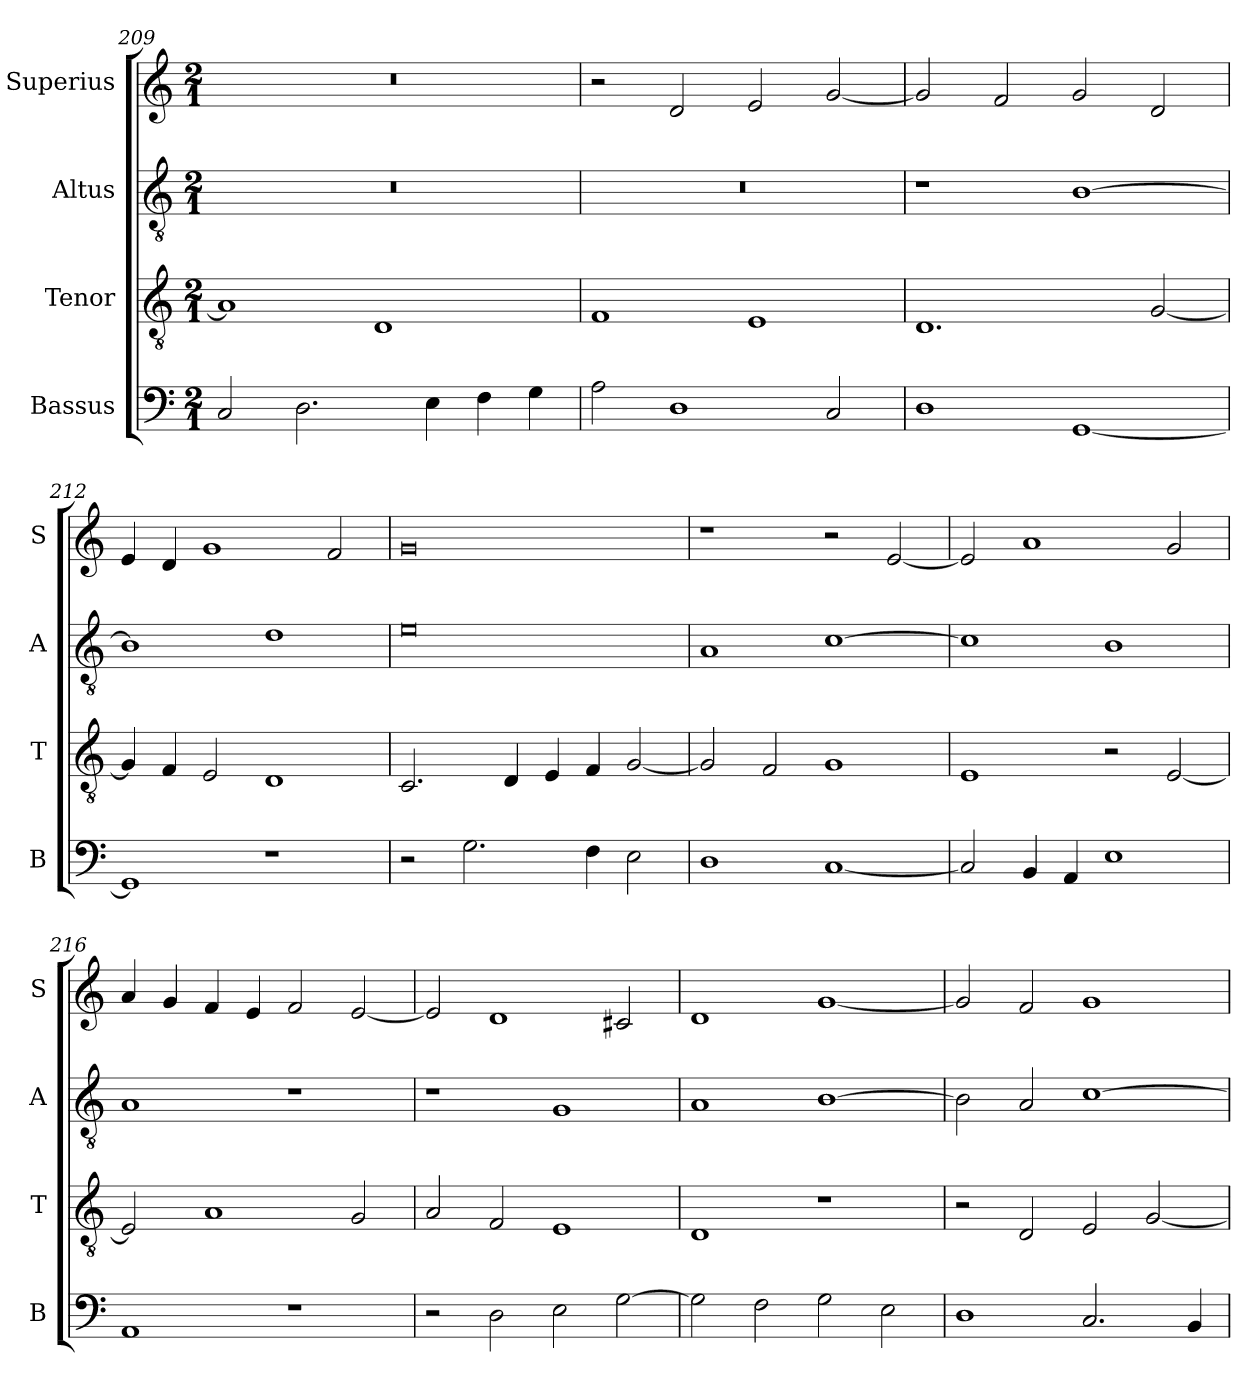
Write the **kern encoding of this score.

**kern	**kern	**kern	**kern
*part4	*part3	*part2	*part1
*staff4	*staff3	*staff2	*staff1
*I"Bassus	*I"Tenor	*I"Altus	*I"Superius
*I'B	*I'T	*I'A	*I'S
*clefF4	*clefGv2	*clefGv2	*clefG2
*k[]	*k[]	*k[]	*k[]
*C:	*C:	*C:	*C:
*M2/1	*M2/1	*M2/1	*M2/1
=209	=209	=209	=209
2C	1A]	0r	0r
2.D	.	.	.
.	1D	.	.
4E	.	.	.
4F	.	.	.
4G	.	.	.
=210	=210	=210	=210
2A	1F	0r	2r
1D	.	.	2d
.	1E	.	2e
2C	.	.	[2g
=211	=211	=211	=211
1D	1.D	1r	2g]
.	.	.	2f
[1GG	.	[1B	2g
.	[2G	.	2d
=212	=212	=212	=212
1GG]	4G]	1B]	4e
.	4F	.	4d
.	2E	.	1g
1r	1D	1d	.
.	.	.	2f
=213	=213	=213	=213
2r	2.C	0e	0g
2.G	.	.	.
.	4D	.	.
.	4E	.	.
4F	4F	.	.
2E	[2G	.	.
=214	=214	=214	=214
1D	2G]	1A	1r
.	2F	.	.
[1C	1G	[1c	2r
.	.	.	[2e
=215	=215	=215	=215
2C]	1E	1c]	2e]
4BB	.	.	1a
4AA	.	.	.
1E	2r	1B	.
.	[2E	.	2g
=216	=216	=216	=216
1AA	2E]	1A	4a
.	.	.	4g
.	1A	.	4f
.	.	.	4e
1r	.	1r	2f
.	2G	.	[2e
=217	=217	=217	=217
2r	2A	1r	2e]
2D	2F	.	1d
2E	1E	1G	.
[2G	.	.	2c#X
=218	=218	=218	=218
2G]	1D	1A	1d
2F	.	.	.
2G	1r	[1B	[1g
2E	.	.	.
=219	=219	=219	=219
1D	2r	2B]	2g]
.	2D	2A	2f
2.C	2E	[1c	1g
.	[2G	.	.
4BB	.	.	.
=	=	=	=
*-	*-	*-	*-
